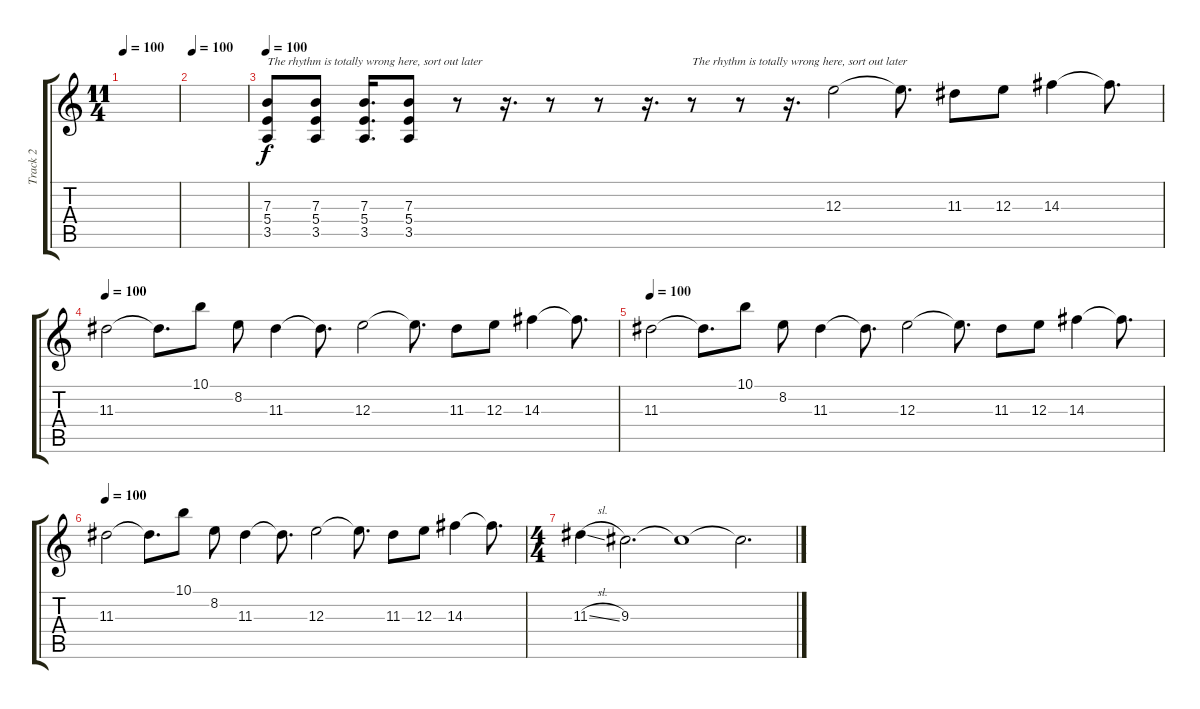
\track ("Track 2" "Track 2") {instrument acousticguitarsteel}
\staff {score tabs}
\tuning (Db4 Ab3 E3 B2 Gb2 Db2) {hide}
\ts (11 4)
\tempo 100
\clef g2
\ks c
|
\tempo 100
|
\tempo 100
(7.3 5.4 3.5).8{txt "The rhythm is totally wrong here, sort out later"} (7.3 5.4 3.5).8 (7.3 5.4 3.5).16{d} (7.3 5.4 3.5).8 r.8 r.16{d} r.8 r.8 r.16{d} r.8{txt "The rhythm is totally wrong here, sort out later"} r.8 r.16{d} 12.3.2 12.3{t}.8{d} 11.3.8 12.3.8 14.3.4 14.3{t}.8{d} |
\tempo 100
11.3.2 11.3{t}.8{d} 10.1.8 8.2.8 11.3.4 11.3{t}.8{d} 12.3.2 12.3{t}.8{d} 11.3.8 12.3.8 14.3.4 14.3{t}.8{d} |
\tempo 100
11.3.2 11.3{t}.8{d} 10.1.8 8.2.8 11.3.4 11.3{t}.8{d} 12.3.2 12.3{t}.8{d} 11.3.8 12.3.8 14.3.4 14.3{t}.8{d} |
\tempo 100
11.3.2 11.3{t}.8{d} 10.1.8 8.2.8 11.3.4 11.3{t}.8{d} 12.3.2 12.3{t}.8{d} 11.3.8 12.3.8 14.3.4 14.3{t}.8{d} |
\ts (4 4)
11.3{sl}.4 9.3.2{d} 9.3{t}.1 9.3{t}.2{d}
